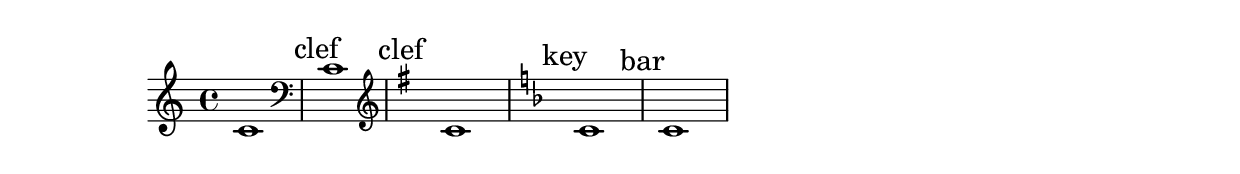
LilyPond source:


\header {
  texidoc = "When the break-align-symbols property is given as a list,
  the alignment depends on which symbols are visible."
}

\version "2.14.0"
  
\relative c' {
  \override Score.RehearsalMark #'break-align-symbols = #'(clef key-signature staff-bar)
  c1
  \clef "bass"
  \mark "clef"
  \noBreak

  c1
  \clef "treble"
  \key g \major
  \mark "clef"
  \noBreak

  c1
  \key f \major
  \mark "key"
  \noBreak

  c1
  \mark "bar"
  \noBreak

  c1
}
